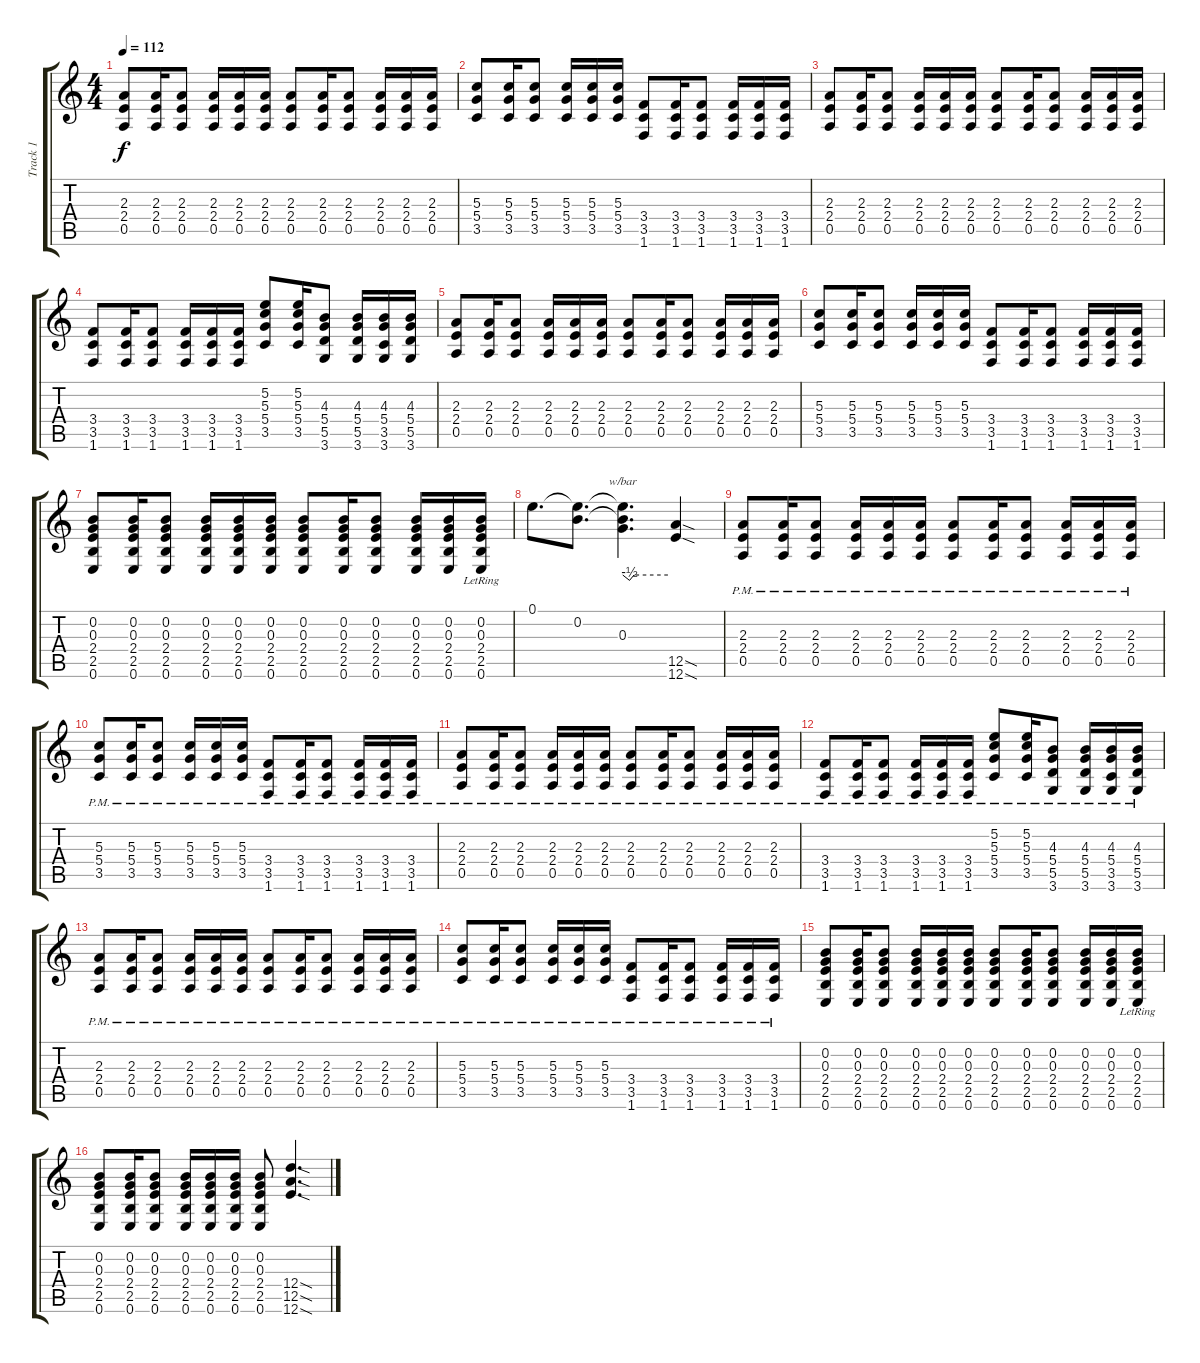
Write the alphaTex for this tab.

\track ("Track 1" "Track 1") {instrument electricguitarjazz}
\staff {score tabs}
\tuning (E4 B3 G3 D3 A2 E2) {hide}
\ts (4 4)
\tempo 112
\clef g2
\ks c
(2.3 2.4 0.5).8{dy f} (2.3 2.4 0.5).16 (2.3 2.4 0.5).8 (2.3 2.4 0.5).16 (2.3 2.4 0.5).16 (2.3 2.4 0.5).16 (2.3 2.4 0.5).8 (2.3 2.4 0.5).16 (2.3 2.4 0.5).8 (2.3 2.4 0.5).16 (2.3 2.4 0.5).16 (2.3 2.4 0.5).16 |
(5.3 5.4 3.5).8 (5.3 5.4 3.5).16 (5.3 5.4 3.5).8 (5.3 5.4 3.5).16 (5.3 5.4 3.5).16 (5.3 5.4 3.5).16 (3.4 3.5 1.6).8 (3.4 3.5 1.6).16 (3.4 3.5 1.6).8 (3.4 3.5 1.6).16 (3.4 3.5 1.6).16 (3.4 3.5 1.6).16 |
(2.3 2.4 0.5).8 (2.3 2.4 0.5).16 (2.3 2.4 0.5).8 (2.3 2.4 0.5).16 (2.3 2.4 0.5).16 (2.3 2.4 0.5).16 (2.3 2.4 0.5).8 (2.3 2.4 0.5).16 (2.3 2.4 0.5).8 (2.3 2.4 0.5).16 (2.3 2.4 0.5).16 (2.3 2.4 0.5).16 |
(3.4 3.5 1.6).8 (3.4 3.5 1.6).16 (3.4 3.5 1.6).8 (3.4 3.5 1.6).16 (3.4 3.5 1.6).16 (3.4 3.5 1.6).16 (5.2 5.3 5.4 3.5).8 (5.2 5.3 5.4 3.5).16 (4.3 5.4 5.5 3.6).8 (4.3 5.4 5.5 3.6).16 (4.3 5.4 3.5 3.6).16 (4.3 5.4 5.5 3.6).16 |
(2.3 2.4 0.5).8 (2.3 2.4 0.5).16 (2.3 2.4 0.5).8 (2.3 2.4 0.5).16 (2.3 2.4 0.5).16 (2.3 2.4 0.5).16 (2.3 2.4 0.5).8 (2.3 2.4 0.5).16 (2.3 2.4 0.5).8 (2.3 2.4 0.5).16 (2.3 2.4 0.5).16 (2.3 2.4 0.5).16 |
(5.3 5.4 3.5).8 (5.3 5.4 3.5).16 (5.3 5.4 3.5).8 (5.3 5.4 3.5).16 (5.3 5.4 3.5).16 (5.3 5.4 3.5).16 (3.4 3.5 1.6).8 (3.4 3.5 1.6).16 (3.4 3.5 1.6).8 (3.4 3.5 1.6).16 (3.4 3.5 1.6).16 (3.4 3.5 1.6).16 |
(0.2 0.3 2.4 2.5 0.6).8 (0.2 0.3 2.4 2.5 0.6).16 (0.2 0.3 2.4 2.5 0.6).8 (0.2 0.3 2.4 2.5 0.6).16 (0.2 0.3 2.4 2.5 0.6).16 (0.2 0.3 2.4 2.5 0.6).16 (0.2 0.3 2.4 2.5 0.6).8 (0.2 0.3 2.4 2.5 0.6).16 (0.2 0.3 2.4 2.5 0.6).8 (0.2 0.3 2.4 2.5 0.6).16 (0.2 0.3 2.4 2.5 0.6).16 (0.2{lr} 0.3{lr} 2.4{lr} 2.5{lr} 0.6{lr}).16 |
0.1.8{d} (0.1{t} 0.2).8{d} (0.1{t} 0.2{t} 0.3).4{d tbe (custom default 0 0 9 -2 15 0 60 0)} (12.5{sod} 12.6{sod}).4 |
(2.3{pm} 2.4{pm} 0.5{pm}).8 (2.3{pm} 2.4{pm} 0.5{pm}).16 (2.3{pm} 2.4{pm} 0.5{pm}).8 (2.3{pm} 2.4{pm} 0.5{pm}).16 (2.3{pm} 2.4{pm} 0.5).16 (2.3{pm} 2.4{pm} 0.5{pm}).16 (2.3{pm} 2.4{pm} 0.5{pm}).8 (2.3{pm} 2.4{pm} 0.5{pm}).16 (2.3{pm} 2.4{pm} 0.5{pm}).8 (2.3{pm} 2.4{pm} 0.5{pm}).16 (2.3{pm} 2.4{pm} 0.5).16 (2.3{pm} 2.4{pm} 0.5{pm}).16 |
(5.3{pm} 5.4{pm} 3.5{pm}).8 (5.3{pm} 5.4{pm} 3.5{pm}).16 (5.3{pm} 5.4{pm} 3.5{pm}).8 (5.3{pm} 5.4{pm} 3.5{pm}).16 (5.3{pm} 5.4{pm} 3.5).16 (5.3{pm} 5.4{pm} 3.5{pm}).16 (3.4{pm} 3.5{pm} 1.6{pm}).8 (3.4{pm} 3.5{pm} 1.6{pm}).16 (3.4{pm} 3.5{pm} 1.6{pm}).8 (3.4{pm} 3.5{pm} 1.6{pm}).16 (3.4{pm} 3.5{pm} 1.6).16 (3.4{pm} 3.5{pm} 1.6{pm}).16 |
(2.3{pm} 2.4{pm} 0.5{pm}).8 (2.3{pm} 2.4{pm} 0.5{pm}).16 (2.3{pm} 2.4{pm} 0.5{pm}).8 (2.3{pm} 2.4{pm} 0.5{pm}).16 (2.3{pm} 2.4{pm} 0.5).16 (2.3{pm} 2.4{pm} 0.5{pm}).16 (2.3{pm} 2.4{pm} 0.5{pm}).8 (2.3{pm} 2.4{pm} 0.5{pm}).16 (2.3{pm} 2.4{pm} 0.5{pm}).8 (2.3{pm} 2.4{pm} 0.5{pm}).16 (2.3{pm} 2.4{pm} 0.5).16 (2.3{pm} 2.4{pm} 0.5{pm}).16 |
(3.4{pm} 3.5{pm} 1.6{pm}).8 (3.4{pm} 3.5{pm} 1.6{pm}).16 (3.4{pm} 3.5{pm} 1.6{pm}).8 (3.4{pm} 3.5{pm} 1.6{pm}).16 (3.4{pm} 3.5{pm} 1.6).16 (3.4{pm} 3.5{pm} 1.6{pm}).16 (5.2{pm} 5.3{pm} 5.4{pm} 3.5{pm}).8 (5.2{pm} 5.3{pm} 5.4{pm} 3.5).16 (4.3{pm} 5.4{pm} 5.5{pm} 3.6{pm}).8 (4.3{pm} 5.4{pm} 5.5{pm} 3.6{pm}).16 (4.3{pm} 5.4{pm} 3.5{pm} 3.6).16 (4.3{pm} 5.4{pm} 5.5{pm} 3.6{pm}).16 |
(2.3{pm} 2.4{pm} 0.5{pm}).8 (2.3{pm} 2.4{pm} 0.5{pm}).16 (2.3{pm} 2.4{pm} 0.5{pm}).8 (2.3{pm} 2.4{pm} 0.5{pm}).16 (2.3{pm} 2.4{pm} 0.5{pm}).16 (2.3{pm} 2.4{pm} 0.5{pm}).16 (2.3{pm} 2.4{pm} 0.5{pm}).8 (2.3{pm} 2.4{pm} 0.5{pm}).16 (2.3{pm} 2.4{pm} 0.5{pm}).8 (2.3{pm} 2.4{pm} 0.5{pm}).16 (2.3{pm} 2.4{pm} 0.5{pm}).16 (2.3{pm} 2.4{pm} 0.5{pm}).16 |
(5.3{pm} 5.4{pm} 3.5{pm}).8 (5.3{pm} 5.4{pm} 3.5{pm}).16 (5.3{pm} 5.4{pm} 3.5{pm}).8 (5.3{pm} 5.4{pm} 3.5{pm}).16 (5.3{pm} 5.4{pm} 3.5{pm}).16 (5.3{pm} 5.4{pm} 3.5{pm}).16 (3.4{pm} 3.5{pm} 1.6{pm}).8 (3.4{pm} 3.5{pm} 1.6{pm}).16 (3.4{pm} 3.5{pm} 1.6{pm}).8 (3.4{pm} 3.5{pm} 1.6{pm}).16 (3.4{pm} 3.5{pm} 1.6{pm}).16 (3.4{pm} 3.5{pm} 1.6{pm}).16 |
(0.2 0.3 2.4 2.5 0.6).8 (0.2 0.3 2.4 2.5 0.6).16 (0.2 0.3 2.4 2.5 0.6).8 (0.2 0.3 2.4 2.5 0.6).16 (0.2 0.3 2.4 2.5 0.6).16 (0.2 0.3 2.4 2.5 0.6).16 (0.2 0.3 2.4 2.5 0.6).8 (0.2 0.3 2.4 2.5 0.6).16 (0.2 0.3 2.4 2.5 0.6).8 (0.2 0.3 2.4 2.5 0.6).16 (0.2 0.3 2.4 2.5 0.6).16 (0.2{lr} 0.3{lr} 2.4{lr} 2.5{lr} 0.6{lr}).16 |
(0.2 0.3 2.4 2.5 0.6).8 (0.2 0.3 2.4 2.5 0.6).16 (0.2 0.3 2.4 2.5 0.6).8 (0.2 0.3 2.4 2.5 0.6).16 (0.2 0.3 2.4 2.5 0.6).16 (0.2 0.3 2.4 2.5 0.6).16 (0.2 0.3 2.4 2.5 0.6).8 (12.4{sod} 12.5{sod} 12.6{sod}).4{d}
